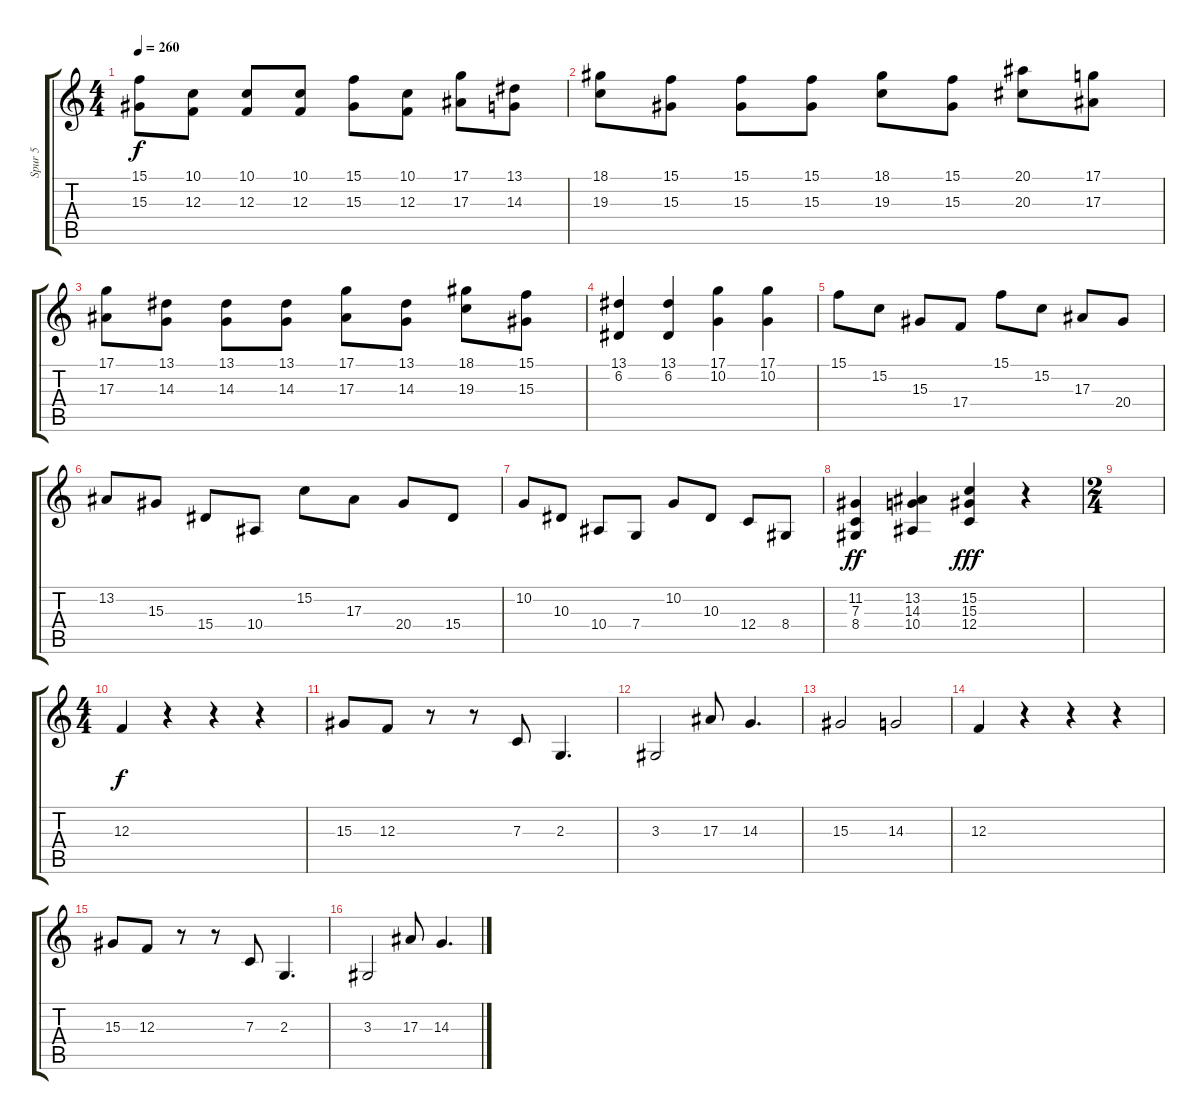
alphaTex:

\track ("Spur 5" "Spur 5") {instrument stringensemble1}
\staff {score tabs}
\tuning (D4 A3 F3 C3 G2 D2) {hide}
\ts (4 4)
\tempo 260
\clef g2
\ks c
(15.1 15.3).8{dy f} (10.1 12.3).8 (10.1 12.3).8 (10.1 12.3).8 (15.1 15.3).8 (10.1 12.3).8 (17.1 17.3).8 (13.1 14.3).8 |
(18.1 19.3).8 (15.1 15.3).8 (15.1 15.3).8 (15.1 15.3).8 (18.1 19.3).8 (15.1 15.3).8 (20.1 20.3).8 (17.1 17.3).8 |
(17.1 17.3).8 (13.1 14.3).8 (13.1 14.3).8 (13.1 14.3).8 (17.1 17.3).8 (13.1 14.3).8 (18.1 19.3).8 (15.1 15.3).8 |
(13.1 6.2).4 (13.1 6.2).4 (17.1 10.2).4 (17.1 10.2).4 |
15.1.8{volume 15} 15.2.8 15.3.8 17.4.8 15.1.8 15.2.8 17.3.8 20.4.8 |
13.2.8 15.3.8 15.4.8 10.4.8 15.2.8 17.3.8 20.4.8 15.4.8 |
10.2.8 10.3.8 10.4.8 7.4.8 10.2.8 10.3.8 12.4.8 8.4.8 |
(11.2 7.3 8.4).4{dy ff} (13.2 14.3 10.4).4 (15.2 15.3 12.4).4{dy fff} r.4 |
\ts (2 4)
|
\ts (4 4)
12.3.4{dy f} r.4 r.4 r.4 |
15.3.8 12.3.8 r.8 r.8 7.3.8 2.3.4{d} |
3.3.2 17.3.8 14.3.4{d} |
15.3.2 14.3.2 |
12.3.4 r.4 r.4 r.4 |
15.3.8 12.3.8 r.8 r.8 7.3.8 2.3.4{d} |
3.3.2 17.3.8 14.3.4{d}
